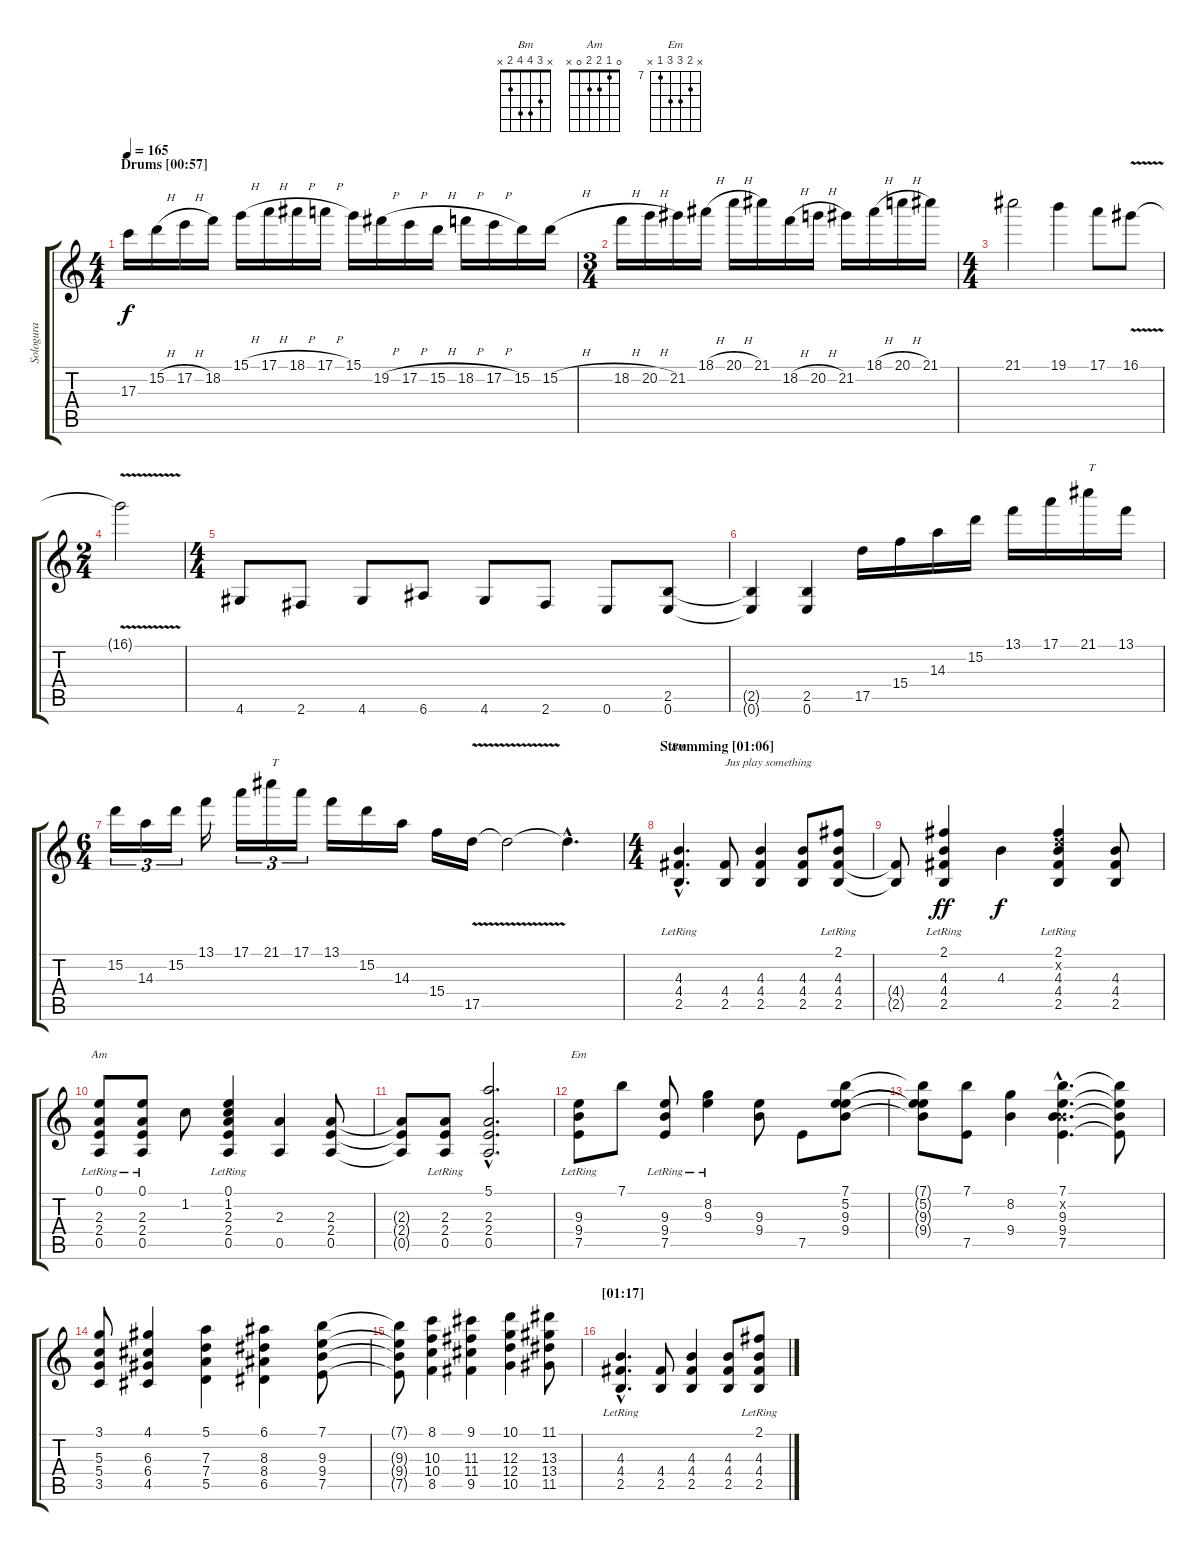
\track ("Sologura" "Sologura") {instrument overdrivenguitar}
\staff {score tabs}
\tuning (E4 B3 G3 D3 A2 E2) {hide}
\chord ("Bm" x 3 4 4 2 x)
\chord ("Am" 0 1 2 2 0 x)
\chord ("Em" x 8 9 9 7 x) {firstfret 7}
\ts (4 4)
\section ("" "Drums [00:57]")
\tempo 165
\clef g2
\ks c
17.3.16{dy f} 15.2{h}.16 17.2{h}.16 18.2.16 15.1{h}.16 17.1{h}.16 18.1{h}.16 17.1{h}.16 15.1.16 19.2{h}.16 17.2{h}.16 15.2{h}.16 18.2{h}.16 17.2{h}.16 15.2.16 15.2{h}.16 |
\ts (3 4)
18.2{h}.16 20.2{h}.16 21.2.16 18.1{h}.16 20.1{h}.16 21.1.16 18.2{h}.16 20.2{h}.16 21.2.16 18.1{h}.16 20.1{h}.16 21.1.16 |
\ts (4 4)
21.1.2 19.1.4 17.1.8 16.1{v}.8 |
\ts (2 4)
16.1{t}.2 |
\ts (4 4)
4.6.8 2.6.8 4.6.8 6.6.8 4.6.8 2.6.8 0.6.8 (2.5 0.6).8 |
(2.5{t} 0.6{t}).4 (2.5 0.6).4 17.5.16 15.4.16 14.3.16 15.2.16 13.1.16 17.1.16 21.1.16{txt "T"} 13.1.16 |
\ts (6 4)
15.2.16{tu (3 2)} 14.3.16{tu (3 2)} 15.2.16{tu (3 2)} 13.1.16 17.1.16{tu (3 2)} 21.1.16{tu (3 2) txt "T"} 17.1.16{tu (3 2)} 13.1.16 15.2.16 14.3.16 15.4.16 17.5{v}.16 17.5{t}.2 17.5{hac t}.4{d} |
\ts (4 4)
\section ("" "Strumming [01:06]")
(4.3{hac lr} 4.4{hac} 2.5{hac}).4{d ch "Bm"} (4.4 2.5).8{txt "Jus play something"} (4.3 4.4 2.5).4 (4.3 4.4 2.5).8 (2.1{lr} 4.3 4.4 2.5).8 |
(4.4{t} 2.5{t}).8 (2.1{lr} 4.3 4.4{lr} 2.5{lr}).4{dy ff} 4.3.4{dy f} (2.1{lr} 3.2{x} 4.3 4.4 2.5).4 (4.3 4.4 2.5).8 |
(0.1 2.3{lr} 2.4{lr} 0.5{lr}).8{ch "Am"} (0.1 2.3{lr} 2.4{lr} 0.5{lr}).8 1.2.8 (0.1{lr} 1.2{lr} 2.3 2.4 0.5).4 (2.3 0.5).4 (2.3 2.4 0.5).8 |
(2.3{t} 2.4{t} 0.5{t}).8 (2.3{lr} 2.4 0.5).8 (5.1{hac} 2.3{hac} 2.4{hac} 0.5{hac}).2{d} |
(9.3{lr} 9.4{lr} 7.5).8{ch "Em"} 7.1.8 (9.3{lr} 9.4{lr} 7.5{lr}).8 (8.2{lr} 9.3).4 (9.3 9.4).8 7.5.8 (7.1 5.2 9.3 9.4).8 |
(7.1{t} 5.2{t} 9.3{t} 9.4{t}).8 (7.1 7.5).8 (8.2 9.4).4 (7.1{hac} 0.2{hac x} 9.3{hac} 9.4{hac} 7.5{hac}).4{d} (7.1{t} 9.3{t} 9.4{t} 7.5{t}).8 |
(3.1 5.3 5.4 3.5).8 (4.1 6.3 6.4 4.5).4 (5.1 7.3 7.4 5.5).4 (6.1 8.3 8.4 6.5).4 (7.1 9.3 9.4 7.5).8 |
(7.1{t} 9.3{t} 9.4{t} 7.5{t}).8 (8.1 10.3 10.4 8.5).4 (9.1 11.3 11.4 9.5).4 (10.1 12.3 12.4 10.5).4 (11.1 13.3 13.4 11.5).8 |
\section ("" "[01:17]")
(4.3{hac lr} 4.4{hac} 2.5{hac}).4{d} (4.4 2.5).8 (4.3 4.4 2.5).4 (4.3 4.4 2.5).8 (2.1{lr} 4.3 4.4 2.5).8
